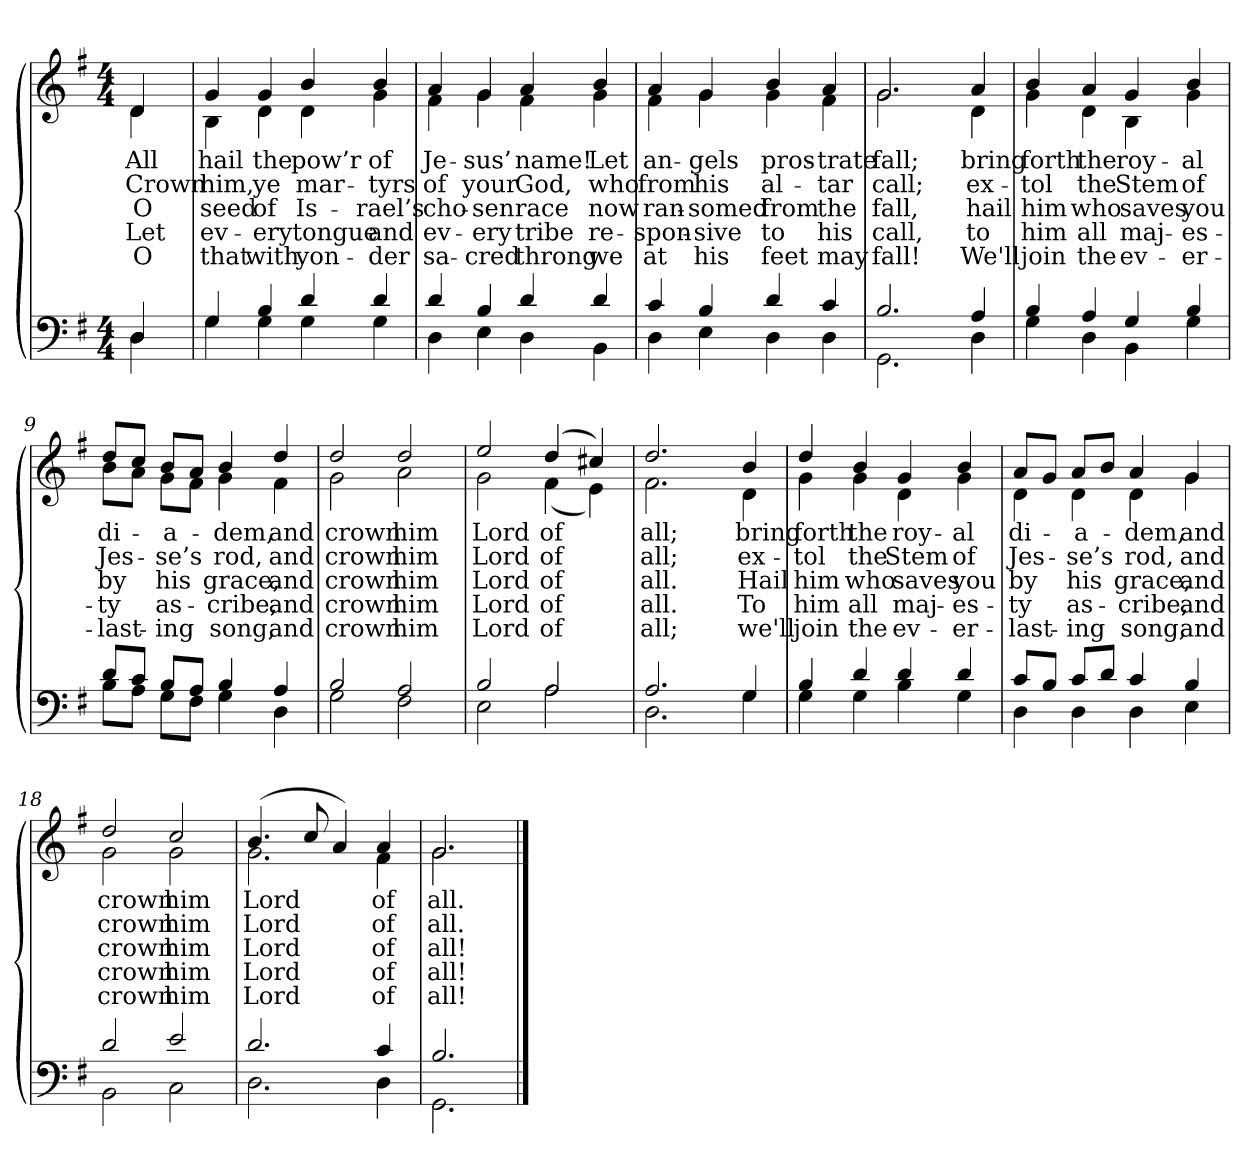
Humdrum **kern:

**kern	**kern	**text	**text	**text	**text	**text
*part2	*part1	*part1	*part1	*part1	*part1	*part1
*staff2	*staff1	*staff1	*staff1	*staff1	*staff1	*staff1
*clefF4	*clefG2	*	*	*	*	*
*k[f#]	*k[f#]	*	*	*	*	*
*M4/4	*M4/4	*	*	*	*	*
=1	=1	=1	=1	=1	=1	=1
*^	*	*	*	*	*	*
!	!	!LO:TX:b:i:t=Verse	!	!	!	!	!
!	!	!	!LO:LY:b	!LO:LY:b	!LO:LY:b	!LO:LY:b	!LO:LY:b
*	*	*^	*	*	*	*	*
4D/	4D\	4d/	4d\	All	Crown	O	Let	O
=2	=2	=2	=2	=2	=2	=2	=2	=2
!	!	!	!	!LO:LY:b	!LO:LY:b	!LO:LY:b	!LO:LY:b	!LO:LY:b
4G/	4G\	4g/	4B\	hail	him,	seed	ev-	that
!	!	!	!	!LO:LY:b	!LO:LY:b	!LO:LY:b	!LO:LY:b	!LO:LY:b
4B/	4G\	4g/	4d\	the	ye	of	-ery	with
!	!	!	!	!LO:LY:b	!LO:LY:b	!LO:LY:b	!LO:LY:b	!LO:LY:b
4d/	4G\	4b/	4d\	pow’r	mar-	Is-	tongue	yon-
!	!	!	!	!LO:LY:b	!LO:LY:b	!LO:LY:b	!LO:LY:b	!LO:LY:b
4d/	4G\	4b/	4g\	of	-tyrs	-rael’s	and	-der
=3	=3	=3	=3	=3	=3	=3	=3	=3
!	!	!	!	!LO:LY:b	!LO:LY:b	!LO:LY:b	!LO:LY:b	!LO:LY:b
4d/	4D\	4a/	4f#\	Je-	of	cho-	ev-	sa-
!	!	!	!	!LO:LY:b	!LO:LY:b	!LO:LY:b	!LO:LY:b	!LO:LY:b
4B/	4E\	4g/	4g\	-sus’	your	-sen	-ery	-cred
!	!	!	!	!LO:LY:b	!LO:LY:b	!LO:LY:b	!LO:LY:b	!LO:LY:b
4d/	4D\	4a/	4f#\	name!	God,	race	tribe	throng
!!LO:LB:g=z	!!
=4-	=4-	=4-	=4-	=4-	=4-	=4-	=4-	=4-
!	!	!	!	!LO:LY:b	!LO:LY:b	!LO:LY:b	!LO:LY:b	!LO:LY:b
4d/	4BB\	4b/	4g\	Let	who	now	re-	we
=5	=5	=5	=5	=5	=5	=5	=5	=5
!	!	!	!	!LO:LY:b	!LO:LY:b	!LO:LY:b	!LO:LY:b	!LO:LY:b
4c/	4D\	4a/	4f#\	an-	from	ran-	-spon-	at
!	!	!	!	!LO:LY:b	!LO:LY:b	!LO:LY:b	!LO:LY:b	!LO:LY:b
4B/	4E\	4g/	4g\	-gels	his	-somed	-sive	his
!	!	!	!	!LO:LY:b	!LO:LY:b	!LO:LY:b	!LO:LY:b	!LO:LY:b
4d/	4D\	4b/	4g\	pros-	al-	from	to	feet
!	!	!	!	!LO:LY:b	!LO:LY:b	!LO:LY:b	!LO:LY:b	!LO:LY:b
4c/	4D\	4a/	4f#\	-trate	-tar	the	his	may
=6	=6	=6	=6	=6	=6	=6	=6	=6
!	!	!	!	!LO:LY:b	!LO:LY:b	!LO:LY:b	!LO:LY:b	!LO:LY:b
2.B/	2.GG\	2.g/	2.g\	fall;	call;	fall,	call,	fall!
!!LO:LB:g=z	!!
=7-	=7-	=7-	=7-	=7-	=7-	=7-	=7-	=7-
!	!	!	!	!LO:LY:b	!LO:LY:b	!LO:LY:b	!LO:LY:b	!LO:LY:b
4A/	4D\	4a/	4d\	bring	ex-	hail	to	We'll
=8	=8	=8	=8	=8	=8	=8	=8	=8
!	!	!	!	!LO:LY:b	!LO:LY:b	!LO:LY:b	!LO:LY:b	!LO:LY:b
4B/	4G\	4b/	4g\	forth	-tol	him	him	join
!	!	!	!	!LO:LY:b	!LO:LY:b	!LO:LY:b	!LO:LY:b	!LO:LY:b
4A/	4D\	4a/	4d\	the	the	who	all	the
!	!	!	!	!LO:LY:b	!LO:LY:b	!LO:LY:b	!LO:LY:b	!LO:LY:b
4G/	4BB\	4g/	4B\	roy-	Stem	saves	maj-	ev-
!	!	!	!	!LO:LY:b	!LO:LY:b	!LO:LY:b	!LO:LY:b	!LO:LY:b
4B/	4G\	4b/	4g\	-al	of	you	-es-	-er-
=9	=9	=9	=9	=9	=9	=9	=9	=9
!	!	!	!	!LO:LY:b	!LO:LY:b	!LO:LY:b	!LO:LY:b	!LO:LY:b
8d/L	8B\L	8dd/L	8b\L	di-	Jes-	by	-ty	-last-
8c/J	8A\J	8cc/J	8a\J	.	.	.	.	.
!	!	!	!	!LO:LY:b	!LO:LY:b	!LO:LY:b	!LO:LY:b	!LO:LY:b
8B/L	8G\L	8b/L	8g\L	-a-	-se’s	his	as-	-ing
8A/J	8F#\J	8a/J	8f#\J	.	.	.	.	.
!	!	!	!	!LO:LY:b	!LO:LY:b	!LO:LY:b	!LO:LY:b	!LO:LY:b
4B/	4G\	4b/	4g\	-dem,	rod,	grace,	-cribe,	song,
!!LO:LB:g=z	!!
=10-	=10-	=10-	=10-	=10-	=10-	=10-	=10-	=10-
!	!	!	!	!LO:LY:b	!LO:LY:b	!LO:LY:b	!LO:LY:b	!LO:LY:b
4A/	4D\	4dd/	4f#\	and	and	and	and	and
=11	=11	=11	=11	=11	=11	=11	=11	=11
!	!	!	!	!LO:LY:b	!LO:LY:b	!LO:LY:b	!LO:LY:b	!LO:LY:b
2B/	2G\	2dd/	2g\	crown	crown	crown	crown	crown
!	!	!	!	!LO:LY:b	!LO:LY:b	!LO:LY:b	!LO:LY:b	!LO:LY:b
2A/	2F#\	2dd/	2a\	him	him	him	him	him
=12	=12	=12	=12	=12	=12	=12	=12	=12
!	!	!	!	!LO:LY:b	!LO:LY:b	!LO:LY:b	!LO:LY:b	!LO:LY:b
2B/	2E\	2ee/	2g\	Lord	Lord	Lord	Lord	Lord
!	!	!	!	!LO:LY:b	!LO:LY:b	!LO:LY:b	!LO:LY:b	!LO:LY:b
2A/	2A\	(>4dd/	(<4f#\	of	of	of	of	of
.	.	4cc#X/)	4e\)	.	.	.	.	.
=13	=13	=13	=13	=13	=13	=13	=13	=13
!	!	!	!	!LO:LY:b	!LO:LY:b	!LO:LY:b	!LO:LY:b	!LO:LY:b
2.A/	2.D\	2.dd/	2.f#\	all;	all;	all.	all.	all;
!!LO:LB:g=z	!!
=14-	=14-	=14-	=14-	=14-	=14-	=14-	=14-	=14-
!	!	!	!	!LO:LY:b	!LO:LY:b	!LO:LY:b	!LO:LY:b	!LO:LY:b
4G/	4G\	4b/	4d\	bring	ex-	Hail	To	we'll
=15	=15	=15	=15	=15	=15	=15	=15	=15
!	!	!	!	!LO:LY:b	!LO:LY:b	!LO:LY:b	!LO:LY:b	!LO:LY:b
4B/	4G\	4dd/	4g\	forth	-tol	him	him	join
!	!	!	!	!LO:LY:b	!LO:LY:b	!LO:LY:b	!LO:LY:b	!LO:LY:b
4d/	4G\	4b/	4g\	the	the	who	all	the
!	!	!	!	!LO:LY:b	!LO:LY:b	!LO:LY:b	!LO:LY:b	!LO:LY:b
4d/	4B\	4g/	4d\	roy-	Stem	saves	maj-	ev-
!	!	!	!	!LO:LY:b	!LO:LY:b	!LO:LY:b	!LO:LY:b	!LO:LY:b
4d/	4G\	4b/	4g\	-al	of	you	-es-	-er-
=16	=16	=16	=16	=16	=16	=16	=16	=16
!	!	!	!	!LO:LY:b	!LO:LY:b	!LO:LY:b	!LO:LY:b	!LO:LY:b
8c/L	4D\	8a/L	4d\	di-	Jes-	by	-ty	-last-
8B/J	.	8g/J	.	.	.	.	.	.
!	!	!	!	!LO:LY:b	!LO:LY:b	!LO:LY:b	!LO:LY:b	!LO:LY:b
8c/L	4D\	8a/L	4d\	-a-	-se’s	his	as-	-ing
8d/J	.	8b/J	.	.	.	.	.	.
!	!	!	!	!LO:LY:b	!LO:LY:b	!LO:LY:b	!LO:LY:b	!LO:LY:b
4c/	4D\	4a/	4d\	-dem,	rod,	grace,	-cribe,	song,
!!LO:LB:g=z	!!
=17-	=17-	=17-	=17-	=17-	=17-	=17-	=17-	=17-
!	!	!	!	!LO:LY:b	!LO:LY:b	!LO:LY:b	!LO:LY:b	!LO:LY:b
4B/	4E\	4g/	4g\	and	and	and	and	and
=18	=18	=18	=18	=18	=18	=18	=18	=18
!	!	!	!	!LO:LY:b	!LO:LY:b	!LO:LY:b	!LO:LY:b	!LO:LY:b
2d/	2BB\	2dd/	2g\	crown	crown	crown	crown	crown
!	!	!	!	!LO:LY:b	!LO:LY:b	!LO:LY:b	!LO:LY:b	!LO:LY:b
2e/	2C\	2cc/	2g\	him	him	him	him	him
=19	=19	=19	=19	=19	=19	=19	=19	=19
!	!	!	!	!LO:LY:b	!LO:LY:b	!LO:LY:b	!LO:LY:b	!LO:LY:b
2.d/	2.D\	(>4.b/	2.g\	Lord	Lord	Lord	Lord	Lord
.	.	8cc/	.	.	.	.	.	.
.	.	4a/)	.	.	.	.	.	.
!	!	!	!	!LO:LY:b	!LO:LY:b	!LO:LY:b	!LO:LY:b	!LO:LY:b
4c/	4D\	4a/	4f#\	of	of	of	of	of
=20	=20	=20	=20	=20	=20	=20	=20	=20
!	!	!	!	!LO:LY:b	!LO:LY:b	!LO:LY:b	!LO:LY:b	!LO:LY:b
2.B/	2.GG\	2.g/	2.g\	all.	all.	all!	all!	all!
*v	*v	*	*	*	*	*	*	*
*	*v	*v	*	*	*	*	*
==	==	==	==	==	==	==
*-	*-	*-	*-	*-	*-	*-
